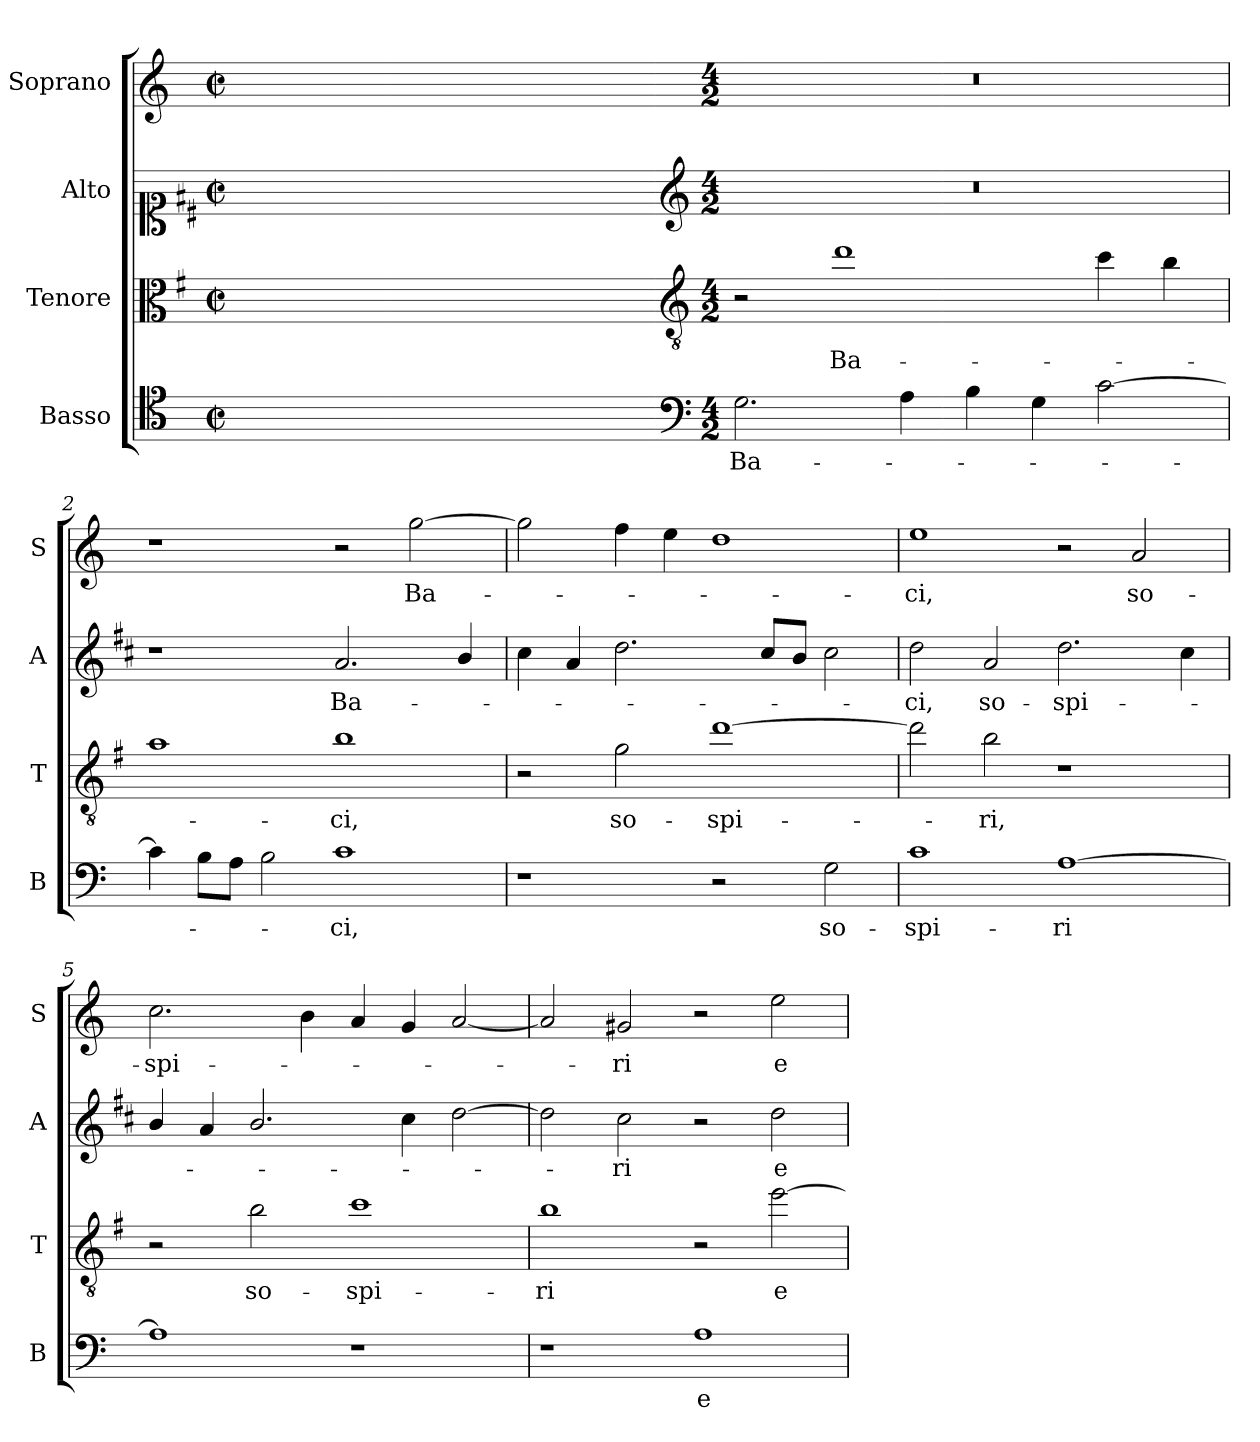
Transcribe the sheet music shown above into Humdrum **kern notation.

**kern	**text	**kern	**text	**kern	**text	**kern	**text
*part4	*part4	*part3	*part3	*part2	*part2	*part1	*part1
*staff4	*staff4	*staff3	*staff3	*staff2	*staff2	*staff1	*staff1
*I"Basso	*	*I"Tenore	*	*I"Alto	*	*I"Soprano	*
*I'B	*	*I'T	*	*I'A	*	*I'S	*
*clefC4	*	*clefC3	*	*clefC1	*	*clefG2	*
*	*	*ITrd4c7	*	*ITrd1c2	*	*	*
*k[]	*	*k[]	*	*k[]	*	*k[]	*
*C:	*	*C:	*	*C:	*	*C:	*
*M2/2	*	*M2/2	*	*M2/2	*	*M2/2	*
*met(c|)	*	*met(c|)	*	*met(c|)	*	*met(c|)	*
=	=	=	=	=	=	=	=
1ryy	.	1ryy	.	1ryy	.	1ryy	.
=1X-	=1X-	=1X-	=1X-	=1X-	=1X-	=1X-	=1X-
4ryy	.	4ryy	.	4ryy	.	4ryy	.
4ryy	.	4ryy	.	4ryy	.	4ryy	.
4ryy	.	4ryy	.	4ryy	.	4ryy	.
4ryy	.	4ryy	.	4ryy	.	4ryy	.
=1-	=1-	=1-	=1-	=1-	=1-	=1-	=1-
*clefF4	*	*clefGv2	*	*clefG2	*	*	*
*M4/2	*	*M4/2	*	*M4/2	*	*M4/2	*
!	!LO:LY:b	!	!	!	!	!	!
2.G\	Ba-	2r	.	0r	.	0r	.
!	!	!	!LO:LY:b	!	!	!	!
.	.	1g	Ba-	.	.	.	.
4A\	.	.	.	.	.	.	.
4B\	.	.	.	.	.	.	.
4G\	.	.	.	.	.	.	.
[2c\	.	4f\	.	.	.	.	.
.	.	4e\	.	.	.	.	.
=2	=2	=2	=2	=2	=2	=2	=2
4c\]	.	1d	.	1r	.	1r	.
8B\L	.	.	.	.	.	.	.
8A\J	.	.	.	.	.	.	.
2B\	.	.	.	.	.	.	.
!	!LO:LY:b	!	!LO:LY:b	!	!LO:LY:b	!	!
1c	-ci,	1e	-ci,	2.g/	Ba-	2r	.
!	!	!	!	!	!	!	!LO:LY:b
.	.	.	.	.	.	[2gg\	Ba-
.	.	.	.	4a/	.	.	.
=3	=3	=3	=3	=3	=3	=3	=3
1r	.	2r	.	4b\	.	2gg\]	.
.	.	.	.	4g/	.	.	.
!	!	!	!LO:LY:b	!	!	!	!
.	.	2c\	so-	2.cc\	.	4ff\	.
.	.	.	.	.	.	4ee\	.
!	!	!	!LO:LY:b	!	!	!	!
2r	.	[1g	-spi-	.	.	1dd	.
.	.	.	.	8b/L	.	.	.
.	.	.	.	8a/J	.	.	.
!	!LO:LY:b	!	!	!	!	!	!
2G\	so-	.	.	2b\	.	.	.
=4	=4	=4	=4	=4	=4	=4	=4
!	!LO:LY:b	!	!	!	!LO:LY:b	!	!LO:LY:b
1c	-spi-	2g\]	.	2cc\	-ci,	1ee	-ci,
!	!	!	!LO:LY:b	!	!LO:LY:b	!	!
.	.	2e\	-ri,	2g/	so-	.	.
!	!LO:LY:b	!	!	!	!LO:LY:b	!	!
[1A	-ri	1r	.	2.cc\	-spi-	2r	.
!	!	!	!	!	!	!	!LO:LY:b
.	.	.	.	.	.	2a/	so-
.	.	.	.	4b\	.	.	.
!!LO:LB:g=z
=5	=5	=5	=5	=5	=5	=5	=5
!	!	!	!	!	!	!	!LO:LY:b
1A]	.	2r	.	4a/	.	2.cc\	-spi-
.	.	.	.	4g/	.	.	.
!	!	!	!LO:LY:b	!	!	!	!
.	.	2e\	so-	2.a/	.	.	.
.	.	.	.	.	.	4b\	.
!	!	!	!LO:LY:b	!	!	!	!
1r	.	1f	-spi-	.	.	4a/	.
.	.	.	.	4b\	.	4g/	.
.	.	.	.	[2cc\	.	[2a/	.
=6	=6	=6	=6	=6	=6	=6	=6
!	!	!	!LO:LY:b	!	!	!	!
1r	.	1e	-ri	2cc\]	.	2a/]	.
!	!	!	!	!	!LO:LY:b	!	!LO:LY:b
.	.	.	.	2b\	-ri	2g#X/	-ri
!	!LO:LY:b	!	!	!	!	!	!
1A	e	2r	.	2r	.	2r	.
!	!	!	!LO:LY:b	!	!LO:LY:b	!	!LO:LY:b
.	.	[2a\	e	2cc\	e	2ee\	e
=	=	=	=	=	=	=	=
*-	*-	*-	*-	*-	*-	*-	*-
